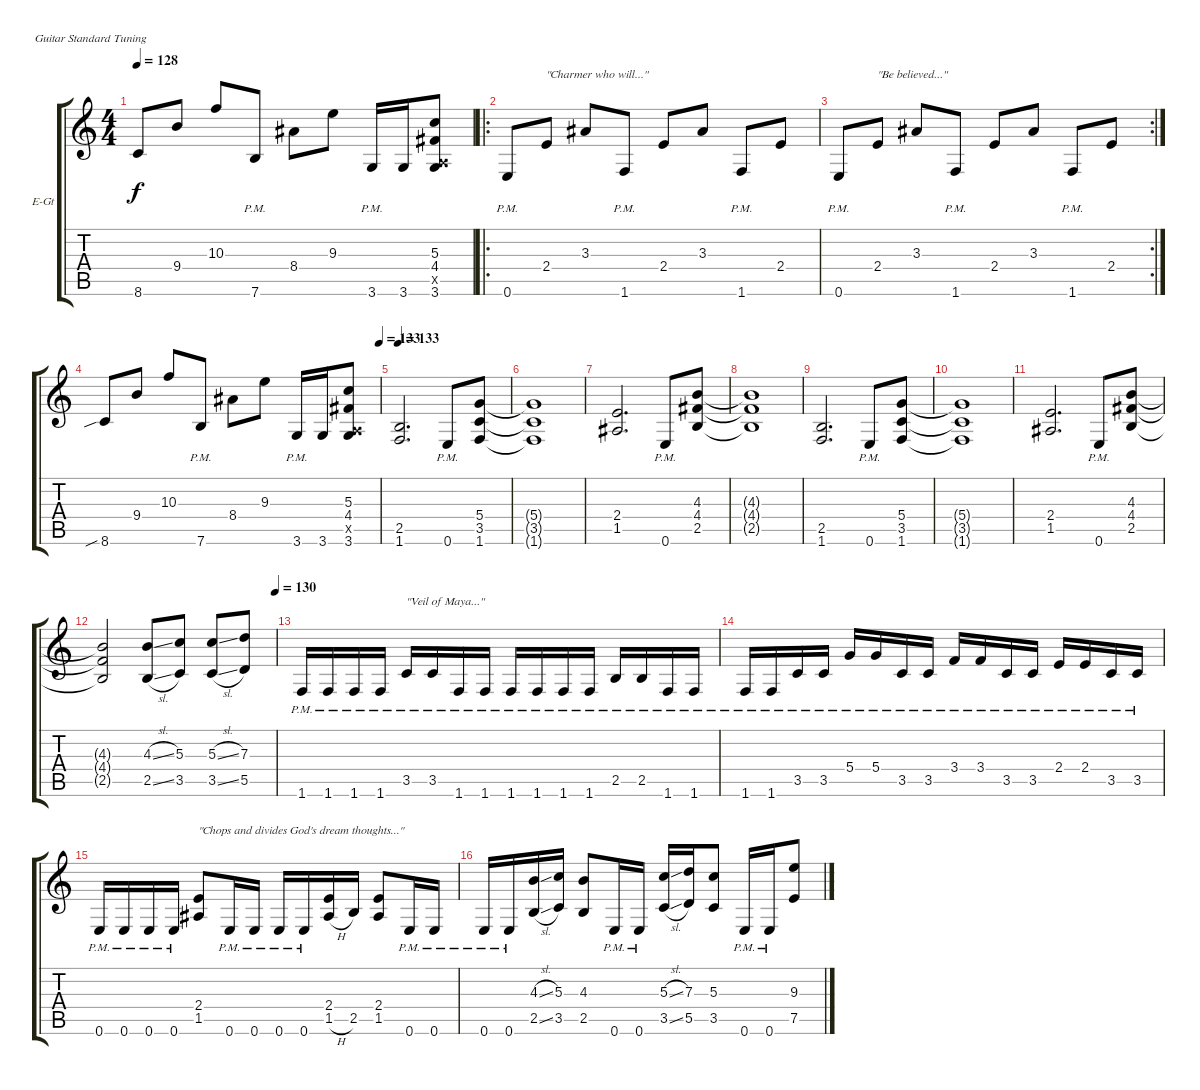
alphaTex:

\bracketExtendMode groupsimilarinstruments
\firstSystemTrackNameOrientation horizontal
\otherSystemsTrackNameOrientation horizontal
\track ("Gtr. I - Paul Masvidal (Distortion)" "E-Gt") {instrument distortionguitar}
\staff {score tabs}
\tuning (E4 B3 G3 D3 A2 E2)
\ts (4 4)
\tempo 128
\clef g2
\ks c
8.6.8{dy f} 9.4.8 10.3.8 7.6{pm}.8 8.4.8 9.3.8 3.6{pm}.16 3.6.16 (5.3 4.4 0.5{x} 3.6).8 |
\ro
0.6{pm}.8 2.4.8{txt "\"Charmer who will...\""} 3.3.8 1.6{pm}.8 2.4.8 3.3.8 1.6{pm}.8 2.4.8 |
\rc 2
0.6{pm}.8 2.4.8{txt "\"Be believed...\""} 3.3.8 1.6{pm}.8 2.4.8 3.3.8 1.6{pm}.8 2.4.8 |
\tempo (133 1)
8.6{sib}.8 9.4.8 10.3.8 7.6{pm}.8 8.4.8 9.3.8 3.6{pm}.16 3.6.16 (5.3 4.4 0.5{x} 3.6).8 |
\tempo 133
(2.5 1.6).2{d} 0.6{pm}.8 (5.4 3.5 1.6).8 |
(5.4{t} 3.5{t} 1.6{t}).1 |
(2.4 1.5).2{d} 0.6{pm}.8 (4.3 4.4 2.5).8 |
(4.3{t} 4.4{t} 2.5{t}).1 |
(2.5 1.6).2{d} 0.6{pm}.8 (5.4 3.5 1.6).8 |
(5.4{t} 3.5{t} 1.6{t}).1 |
(2.4 1.5).2{d} 0.6{pm}.8 (4.3 4.4 2.5).8 |
\tempo (130 1)
(4.3{t} 4.4{t} 2.5{t}).2 (4.3{sl} 2.5{sl}).8 (5.3 3.5).8 (5.3{sl} 3.5{sl}).8 (7.3 5.5).8 |
1.6{pm}.16 1.6{pm}.16 1.6{pm}.16 1.6{pm}.16 3.5{pm}.16{txt "\"Veil of Maya...\""} 3.5{pm}.16 1.6{pm}.16 1.6{pm}.16 1.6{pm}.16 1.6{pm}.16 1.6{pm}.16 1.6{pm}.16 2.5{pm}.16 2.5{pm}.16 1.6{pm}.16 1.6{pm}.16 |
1.6{pm}.16 1.6{pm}.16 3.5{pm}.16 3.5{pm}.16 5.4{pm}.16 5.4{pm}.16 3.5{pm}.16 3.5{pm}.16 3.4{pm}.16 3.4{pm}.16 3.5{pm}.16 3.5{pm}.16 2.4{pm}.16 2.4{pm}.16 3.5{pm}.16 3.5{pm}.16 |
0.6{pm}.16 0.6{pm}.16 0.6{pm}.16 0.6{pm}.16 (2.4 1.5).8{txt "\"Chops and divides God's dream thoughts...\""} 0.6{pm}.16 0.6{pm}.16 0.6{pm}.16 0.6{pm}.16 (2.4 1.5{h}).16 2.5.16 (2.4 1.5).8 0.6{pm}.16 0.6{pm}.16 |
0.6{pm}.16 0.6{pm}.16 (4.3{sl} 2.5{sl}).16 (5.3 3.5).16 (4.3 2.5).8 0.6{pm}.16 0.6{pm}.16 (5.3{sl} 3.5{sl}).16 (7.3 5.5).16 (5.3 3.5).8 0.6{pm}.16 0.6{pm}.16 (9.3 7.5).8
